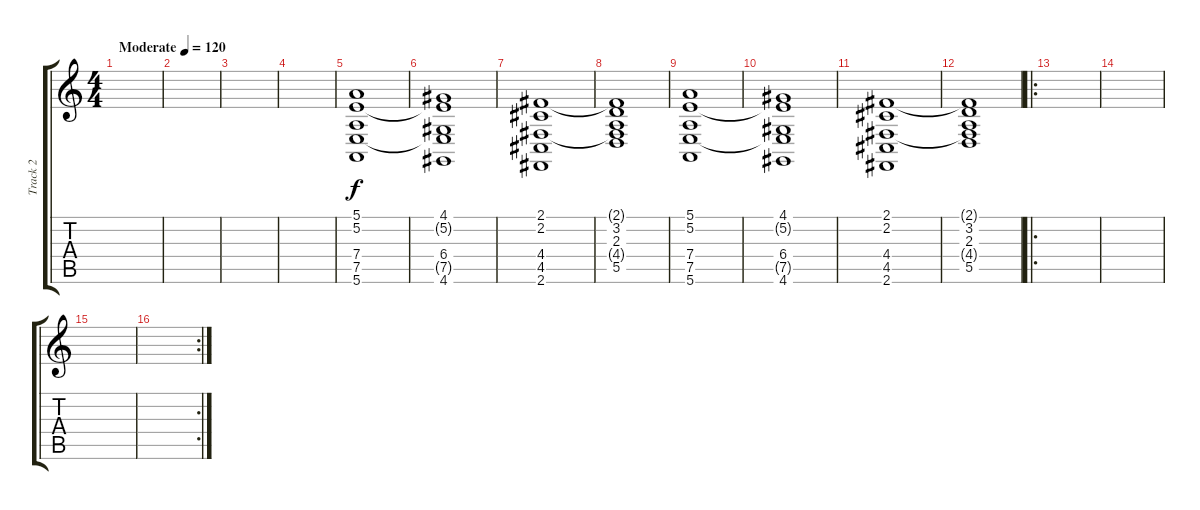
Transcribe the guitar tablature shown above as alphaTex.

\track ("Track 2" "Track 2") {instrument stringensemble1}
\staff {score tabs}
\tuning (E4 B3 G3 D3 A2 E2) {hide}
\ts (4 4)
\tempo (120 "Moderate")
\clef g2
\ks c
|
|
|
|
(5.1 5.2 7.4 7.5 5.6).1 |
(4.1 5.2{t} 6.4 7.5{t} 4.6).1 |
(2.1 2.2 4.4 4.5 2.6).1 |
(2.1{t} 3.2 2.3 4.4{t} 5.5).1 |
(5.1 5.2 7.4 7.5 5.6).1 |
(4.1 5.2{t} 6.4 7.5{t} 4.6).1 |
(2.1 2.2 4.4 4.5 2.6).1 |
(2.1{t} 3.2 2.3 4.4{t} 5.5).1 |
\ro
|
|
|
\rc 2
